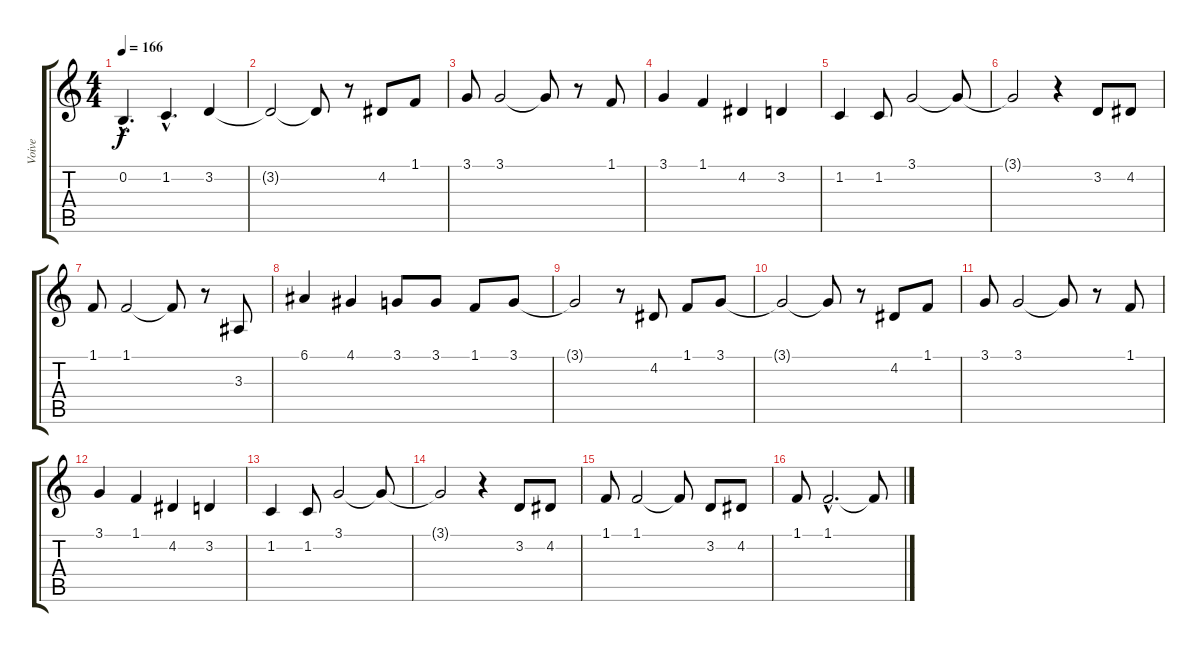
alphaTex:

\track ("Voive" "Voive") {instrument lead1square}
\staff {score tabs}
\tuning (E4 B3 G3 D3 A2 E2) {hide}
\ts (4 4)
\tempo 166
\clef g2
\ks c
0.2{hac}.4{d dy f} 1.2{hac}.4{d} 3.2.4 |
3.2{t}.2 3.2{t}.8 r.8 4.2.8 1.1.8 |
3.1.8 3.1.2 3.1{t}.8 r.8 1.1.8 |
3.1.4 1.1.4 4.2.4 3.2.4 |
1.2.4 1.2.8 3.1.2 3.1{t}.8 |
3.1{t}.2 r.4 3.2.8 4.2.8 |
1.1.8 1.1.2 1.1{t}.8 r.8 3.3.8 |
6.1.4 4.1.4 3.1.8 3.1.8 1.1.8 3.1.8 |
3.1{t}.2 r.8 4.2.8 1.1.8 3.1.8 |
3.1{t}.2 3.1{t}.8 r.8 4.2.8 1.1.8 |
3.1.8 3.1.2 3.1{t}.8 r.8 1.1.8 |
3.1.4 1.1.4 4.2.4 3.2.4 |
1.2.4 1.2.8 3.1.2 3.1{t}.8 |
3.1{t}.2 r.4 3.2.8 4.2.8 |
1.1.8 1.1.2 1.1{t}.8 3.2.8 4.2.8 |
1.1.8 1.1{hac}.2{d} 1.1{t}.8
